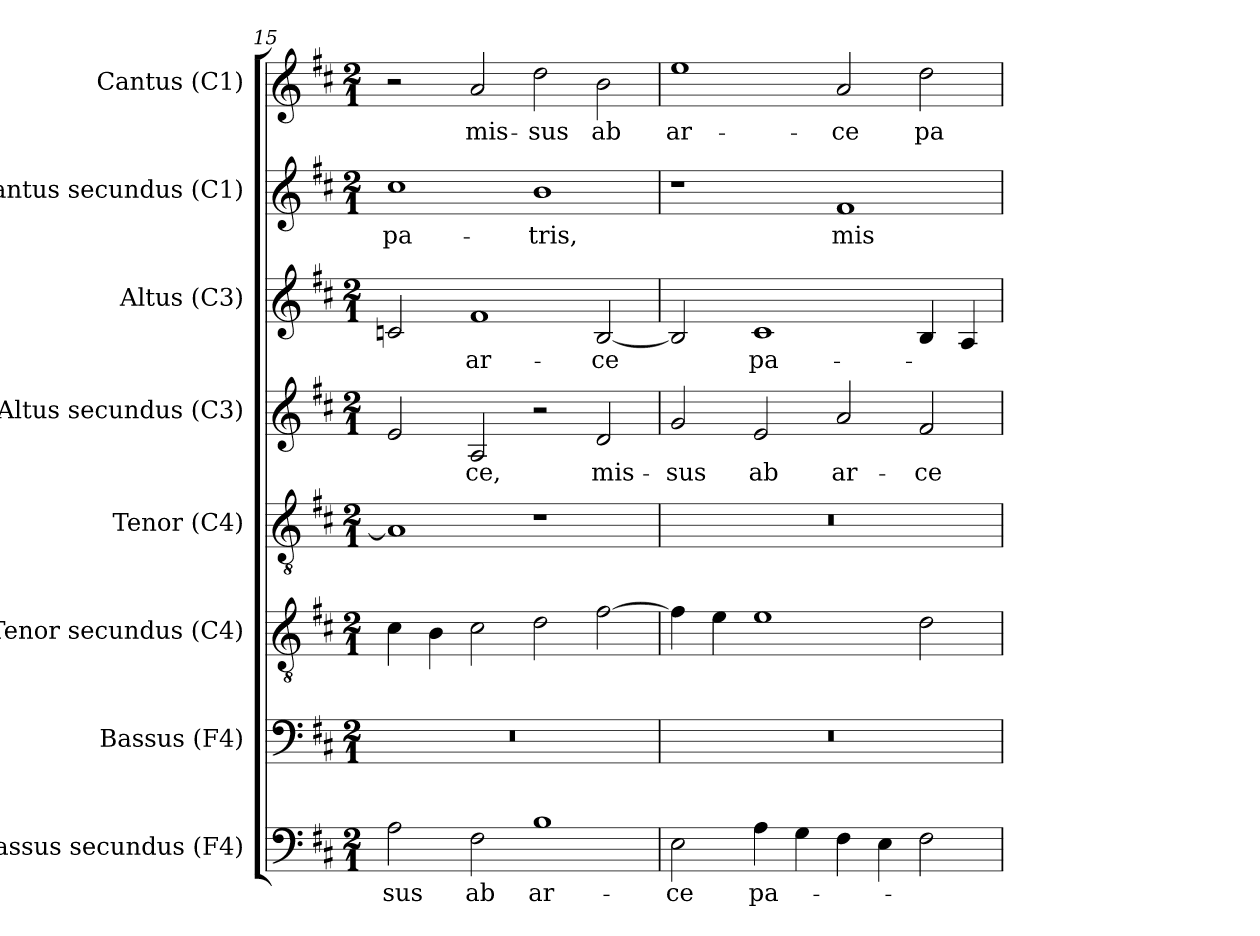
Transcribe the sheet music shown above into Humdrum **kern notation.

**kern	**text	**kern	**kern	**kern	**kern	**text	**kern	**text	**kern	**text	**kern	**text
*part8	*part8	*part7	*part6	*part5	*part4	*part4	*part3	*part3	*part2	*part2	*part1	*part1
*staff8	*staff8	*staff7	*staff6	*staff5	*staff4	*staff4	*staff3	*staff3	*staff2	*staff2	*staff1	*staff1
*I"Bassus secundus (F4)	*	*I"Bassus (F4)	*I"Tenor secundus (C4)	*I"Tenor (C4)	*I"Altus secundus (C3)	*	*I"Altus (C3)	*	*I"Cantus secundus (C1)	*	*I"Cantus (C1)	*
*I'B2	*	*I'B.	*I'T2	*I'T.	*I'A2	*	*I'A.	*	*I'C2	*	*I'C.	*
*clefF4	*	*clefF4	*clefGv2	*clefGv2	*clefG2	*	*clefG2	*	*clefG2	*	*clefG2	*
*	*	*	*	*ITrd7c12	*	*	*	*	*	*	*	*
*k[f#c#]	*	*k[f#c#]	*k[f#c#]	*k[f#c#]	*k[f#c#]	*	*k[f#c#]	*	*k[f#c#]	*	*k[f#c#]	*
*D:	*	*D:	*D:	*D:	*D:	*	*D:	*	*D:	*	*D:	*
*M2/1	*	*M2/1	*M2/1	*M2/1	*M2/1	*	*M2/1	*	*M2/1	*	*M2/1	*
=15	=15	=15	=15	=15	=15	=15	=15	=15	=15	=15	=15	=15
!	!LO:LY:b:color=#000000	!LO:N:vis=1	!	!	!	!	!	!	!	!	!	!
!	!	!	!	!	!	!	!	!	!	!LO:LY:b:color=#000000	!	!
2Ai\	-sus	0r	4c#i\	1AAi]	2ei/	.	2ci/	.	1cc#i	pa-	2r	.
.	.	.	4Bi\	.	.	.	.	.	.	.	.	.
!	!LO:LY:b:color=#000000	!	!	!	!	!	!	!	!	!	!	!
!	!	!	!	!	!	!LO:LY:b:color=#000000	!	!	!	!	!	!
!	!	!	!	!	!	!	!	!LO:LY:b:color=#000000	!	!	!	!
!	!	!	!	!	!	!	!	!	!	!	!	!LO:LY:b:color=#000000
2F#i\	ab	.	2c#i\	.	2Ai/	-ce,	1f#i	ar-	.	.	2ai/	mis-
!	!LO:LY:b:color=#000000	!	!	!	!	!	!	!	!	!	!	!
!	!	!	!	!	!	!	!	!	!	!LO:LY:b:color=#000000	!	!
!	!	!	!	!	!	!	!	!	!	!	!	!LO:LY:b:color=#000000
1Bi	ar-	.	2di\	1r	2r	.	.	.	1bi	-tris,	2ddi\	-sus
!	!	!	!	!	!	!LO:LY:b:color=#000000	!	!	!	!	!	!
!	!	!	!	!	!	!	!	!LO:LY:b:color=#000000	!	!	!	!
!	!	!	!	!	!	!	!	!	!	!	!	!LO:LY:b:color=#000000
.	.	.	[2f#i\	.	2di/	mis-	[2Bi/	-ce	.	.	2bi\	ab
=16	=16	=16	=16	=16	=16	=16	=16	=16	=16	=16	=16	=16
!	!LO:LY:b:color=#000000	!LO:N:vis=1	!	!LO:N:vis=1	!	!	!	!	!	!	!	!
!	!	!	!	!	!	!LO:LY:b:color=#000000	!	!	!	!	!	!
!	!	!	!	!	!	!	!	!	!	!	!	!LO:LY:b:color=#000000
2Ei\	-ce	0r	4f#i\]	0r	2gi/	-sus	2Bi/]	.	1r	.	1eei	ar-
.	.	.	4ei\	.	.	.	.	.	.	.	.	.
!	!LO:LY:b:color=#000000	!	!	!	!	!	!	!	!	!	!	!
!	!	!	!	!	!	!LO:LY:b:color=#000000	!	!	!	!	!	!
!	!	!	!	!	!	!	!	!LO:LY:b:color=#000000	!	!	!	!
4Ai\	pa-	.	1ei	.	2ei/	ab	1c#i	pa-	.	.	.	.
4Gi\	.	.	.	.	.	.	.	.	.	.	.	.
!	!	!	!	!	!	!LO:LY:b:color=#000000	!	!	!	!	!	!
!	!	!	!	!	!	!	!	!	!	!LO:LY:b:color=#000000	!	!
!	!	!	!	!	!	!	!	!	!	!	!	!LO:LY:b:color=#000000
4F#i\	.	.	.	.	2ai/	ar-	.	.	1f#i	mis-	2ai/	-ce
4Ei\	.	.	.	.	.	.	.	.	.	.	.	.
!	!	!	!	!	!	!LO:LY:b:color=#000000	!	!	!	!	!	!
!	!	!	!	!	!	!	!	!	!	!	!	!LO:LY:b:color=#000000
2F#i\	.	.	2di\	.	2f#i/	-ce	4Bi/	.	.	.	2ddi\	pa-
.	.	.	.	.	.	.	4Ai/	.	.	.	.	.
=	=	=	=	=	=	=	=	=	=	=	=	=
*-	*-	*-	*-	*-	*-	*-	*-	*-	*-	*-	*-	*-
